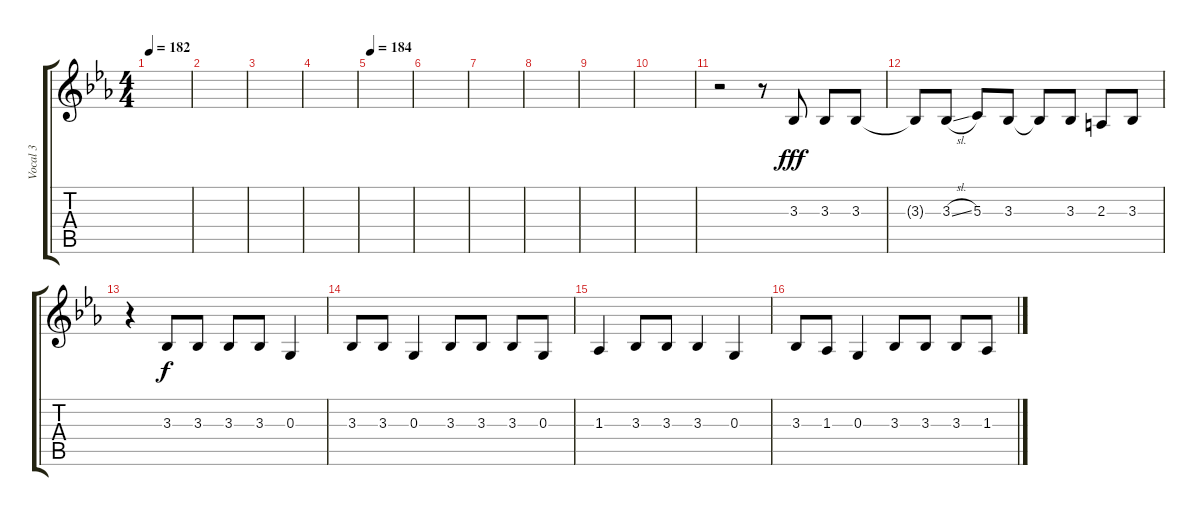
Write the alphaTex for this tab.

\track ("Vocal 3" "Vocal 3") {instrument altosax}
\staff {score tabs}
\tuning (E4 B3 G3 D3 A2 E2) {hide}
\ts (4 4)
\tempo 182
\clef g2
\ks eb
|
|
|
|
\tempo 184
|
|
|
|
|
|
r.2 r.8 3.3.8{dy fff} 3.3.8 3.3.8 |
3.3{t}.8 3.3{sl}.8 5.3.8 3.3.8 3.3{t}.8 3.3.8 2.3.8 3.3.8 |
r.4 3.3.8{dy f} 3.3.8 3.3.8 3.3.8 0.3.4 |
3.3.8 3.3.8 0.3.4 3.3.8 3.3.8 3.3.8 0.3.8 |
1.3.4 3.3.8 3.3.8 3.3.4 0.3.4 |
3.3.8 1.3.8 0.3.4 3.3.8 3.3.8 3.3.8 1.3.8
